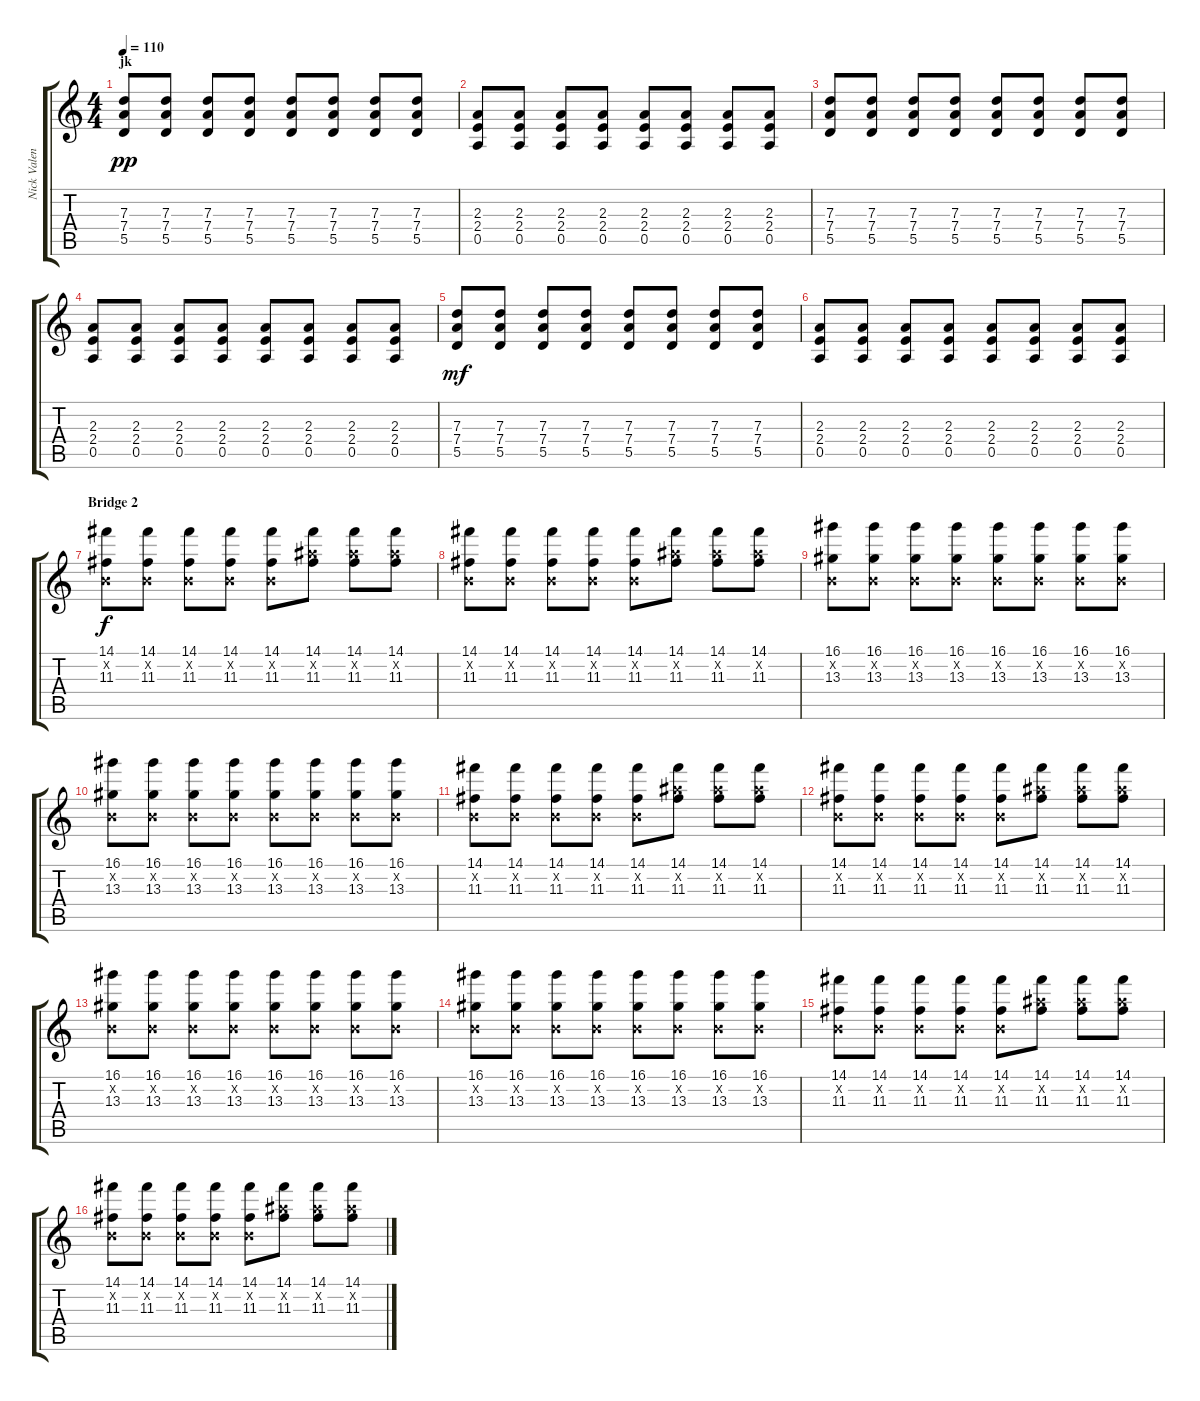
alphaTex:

\track ("Nick Valensi Lead Guitar" "Nick Valen") {instrument distortionguitar}
\staff {score tabs}
\tuning (E4 B3 G3 D3 A2 E2) {hide}
\ts (4 4)
\section ("" "jk")
\tempo 110
\clef g2
\ks c
(7.3 7.4 5.5).8{dy pp} (7.3 7.4 5.5).8 (7.3 7.4 5.5).8 (7.3 7.4 5.5).8 (7.3 7.4 5.5).8 (7.3 7.4 5.5).8 (7.3 7.4 5.5).8 (7.3 7.4 5.5).8 |
(2.3 2.4 0.5).8 (2.3 2.4 0.5).8 (2.3 2.4 0.5).8 (2.3 2.4 0.5).8 (2.3 2.4 0.5).8 (2.3 2.4 0.5).8 (2.3 2.4 0.5).8 (2.3 2.4 0.5).8 |
(7.3 7.4 5.5).8 (7.3 7.4 5.5).8 (7.3 7.4 5.5).8 (7.3 7.4 5.5).8 (7.3 7.4 5.5).8 (7.3 7.4 5.5).8 (7.3 7.4 5.5).8 (7.3 7.4 5.5).8 |
(2.3 2.4 0.5).8 (2.3 2.4 0.5).8 (2.3 2.4 0.5).8 (2.3 2.4 0.5).8 (2.3 2.4 0.5).8 (2.3 2.4 0.5).8 (2.3 2.4 0.5).8 (2.3 2.4 0.5).8 |
(7.3 7.4 5.5).8{dy mf} (7.3 7.4 5.5).8 (7.3 7.4 5.5).8 (7.3 7.4 5.5).8 (7.3 7.4 5.5).8 (7.3 7.4 5.5).8 (7.3 7.4 5.5).8 (7.3 7.4 5.5).8 |
(2.3 2.4 0.5).8 (2.3 2.4 0.5).8 (2.3 2.4 0.5).8 (2.3 2.4 0.5).8 (2.3 2.4 0.5).8 (2.3 2.4 0.5).8 (2.3 2.4 0.5).8 (2.3 2.4 0.5).8 |
\section ("" "Bridge 2")
(14.1 0.2{x} 11.3).8{dy f} (14.1 0.2{x} 11.3).8 (14.1 0.2{x} 11.3).8 (14.1 0.2{x} 11.3).8 (14.1 0.2{x} 11.3).8 (14.1 11.2{x} 11.3).8 (14.1 11.2{x} 11.3).8 (14.1 11.2{x} 11.3).8 |
(14.1 0.2{x} 11.3).8 (14.1 0.2{x} 11.3).8 (14.1 0.2{x} 11.3).8 (14.1 0.2{x} 11.3).8 (14.1 0.2{x} 11.3).8 (14.1 11.2{x} 11.3).8 (14.1 11.2{x} 11.3).8 (14.1 11.2{x} 11.3).8 |
(16.1 0.2{x} 13.3).8 (16.1 0.2{x} 13.3).8 (16.1 0.2{x} 13.3).8 (16.1 0.2{x} 13.3).8 (16.1 0.2{x} 13.3).8 (16.1 0.2{x} 13.3).8 (16.1 0.2{x} 13.3).8 (16.1 0.2{x} 13.3).8 |
(16.1 0.2{x} 13.3).8 (16.1 0.2{x} 13.3).8 (16.1 0.2{x} 13.3).8 (16.1 0.2{x} 13.3).8 (16.1 0.2{x} 13.3).8 (16.1 0.2{x} 13.3).8 (16.1 0.2{x} 13.3).8 (16.1 0.2{x} 13.3).8 |
(14.1 0.2{x} 11.3).8 (14.1 0.2{x} 11.3).8 (14.1 0.2{x} 11.3).8 (14.1 0.2{x} 11.3).8 (14.1 0.2{x} 11.3).8 (14.1 11.2{x} 11.3).8 (14.1 11.2{x} 11.3).8 (14.1 11.2{x} 11.3).8 |
(14.1 0.2{x} 11.3).8 (14.1 0.2{x} 11.3).8 (14.1 0.2{x} 11.3).8 (14.1 0.2{x} 11.3).8 (14.1 0.2{x} 11.3).8 (14.1 11.2{x} 11.3).8 (14.1 11.2{x} 11.3).8 (14.1 11.2{x} 11.3).8 |
(16.1 0.2{x} 13.3).8 (16.1 0.2{x} 13.3).8 (16.1 0.2{x} 13.3).8 (16.1 0.2{x} 13.3).8 (16.1 0.2{x} 13.3).8 (16.1 0.2{x} 13.3).8 (16.1 0.2{x} 13.3).8 (16.1 0.2{x} 13.3).8 |
(16.1 0.2{x} 13.3).8 (16.1 0.2{x} 13.3).8 (16.1 0.2{x} 13.3).8 (16.1 0.2{x} 13.3).8 (16.1 0.2{x} 13.3).8 (16.1 0.2{x} 13.3).8 (16.1 0.2{x} 13.3).8 (16.1 0.2{x} 13.3).8 |
(14.1 0.2{x} 11.3).8 (14.1 0.2{x} 11.3).8 (14.1 0.2{x} 11.3).8 (14.1 0.2{x} 11.3).8 (14.1 0.2{x} 11.3).8 (14.1 11.2{x} 11.3).8 (14.1 11.2{x} 11.3).8 (14.1 11.2{x} 11.3).8 |
(14.1 0.2{x} 11.3).8 (14.1 0.2{x} 11.3).8 (14.1 0.2{x} 11.3).8 (14.1 0.2{x} 11.3).8 (14.1 0.2{x} 11.3).8 (14.1 11.2{x} 11.3).8 (14.1 11.2{x} 11.3).8 (14.1 11.2{x} 11.3).8
